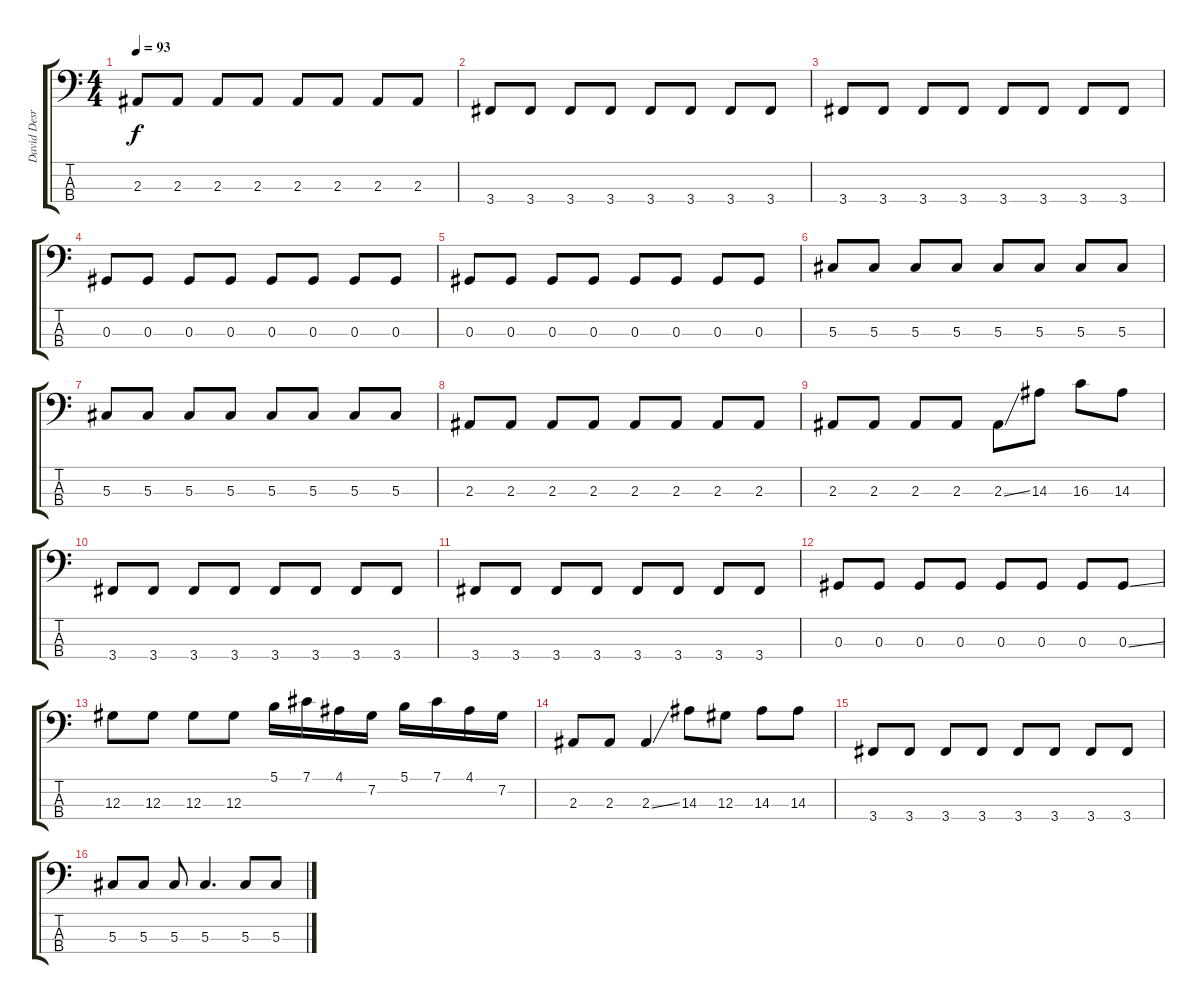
\track ("David Desrosiers" "David Desr") {instrument electricbasspick}
\staff {score tabs}
\tuning (Gb2 Db2 Ab1 Eb1) {hide}
\ts (4 4)
\tempo 93
\clef f4
\ks c
2.3.8{dy f} 2.3.8 2.3.8 2.3.8 2.3.8 2.3.8 2.3.8 2.3.8 |
3.4.8 3.4.8 3.4.8 3.4.8 3.4.8 3.4.8 3.4.8 3.4.8 |
3.4.8 3.4.8 3.4.8 3.4.8 3.4.8 3.4.8 3.4.8 3.4.8 |
0.3.8 0.3.8 0.3.8 0.3.8 0.3.8 0.3.8 0.3.8 0.3.8 |
0.3.8 0.3.8 0.3.8 0.3.8 0.3.8 0.3.8 0.3.8 0.3.8 |
5.3.8 5.3.8 5.3.8 5.3.8 5.3.8 5.3.8 5.3.8 5.3.8 |
5.3.8 5.3.8 5.3.8 5.3.8 5.3.8 5.3.8 5.3.8 5.3.8 |
2.3.8 2.3.8 2.3.8 2.3.8 2.3.8 2.3.8 2.3.8 2.3.8 |
2.3.8 2.3.8 2.3.8 2.3.8 2.3{ss}.8 14.3.8 16.3.8 14.3.8 |
3.4.8 3.4.8 3.4.8 3.4.8 3.4.8 3.4.8 3.4.8 3.4.8 |
3.4.8 3.4.8 3.4.8 3.4.8 3.4.8 3.4.8 3.4.8 3.4.8 |
0.3.8 0.3.8 0.3.8 0.3.8 0.3.8 0.3.8 0.3.8 0.3{ss}.8 |
12.3.8 12.3.8 12.3.8 12.3.8 5.1.16 7.1.16 4.1.16 7.2.16 5.1.16 7.1.16 4.1.16 7.2.16 |
2.3.8 2.3.8 2.3{ss}.4 14.3.8 12.3.8 14.3.8 14.3.8 |
3.4.8 3.4.8 3.4.8 3.4.8 3.4.8 3.4.8 3.4.8 3.4.8 |
5.3.8 5.3.8 5.3.8 5.3.4{d} 5.3.8 5.3.8
